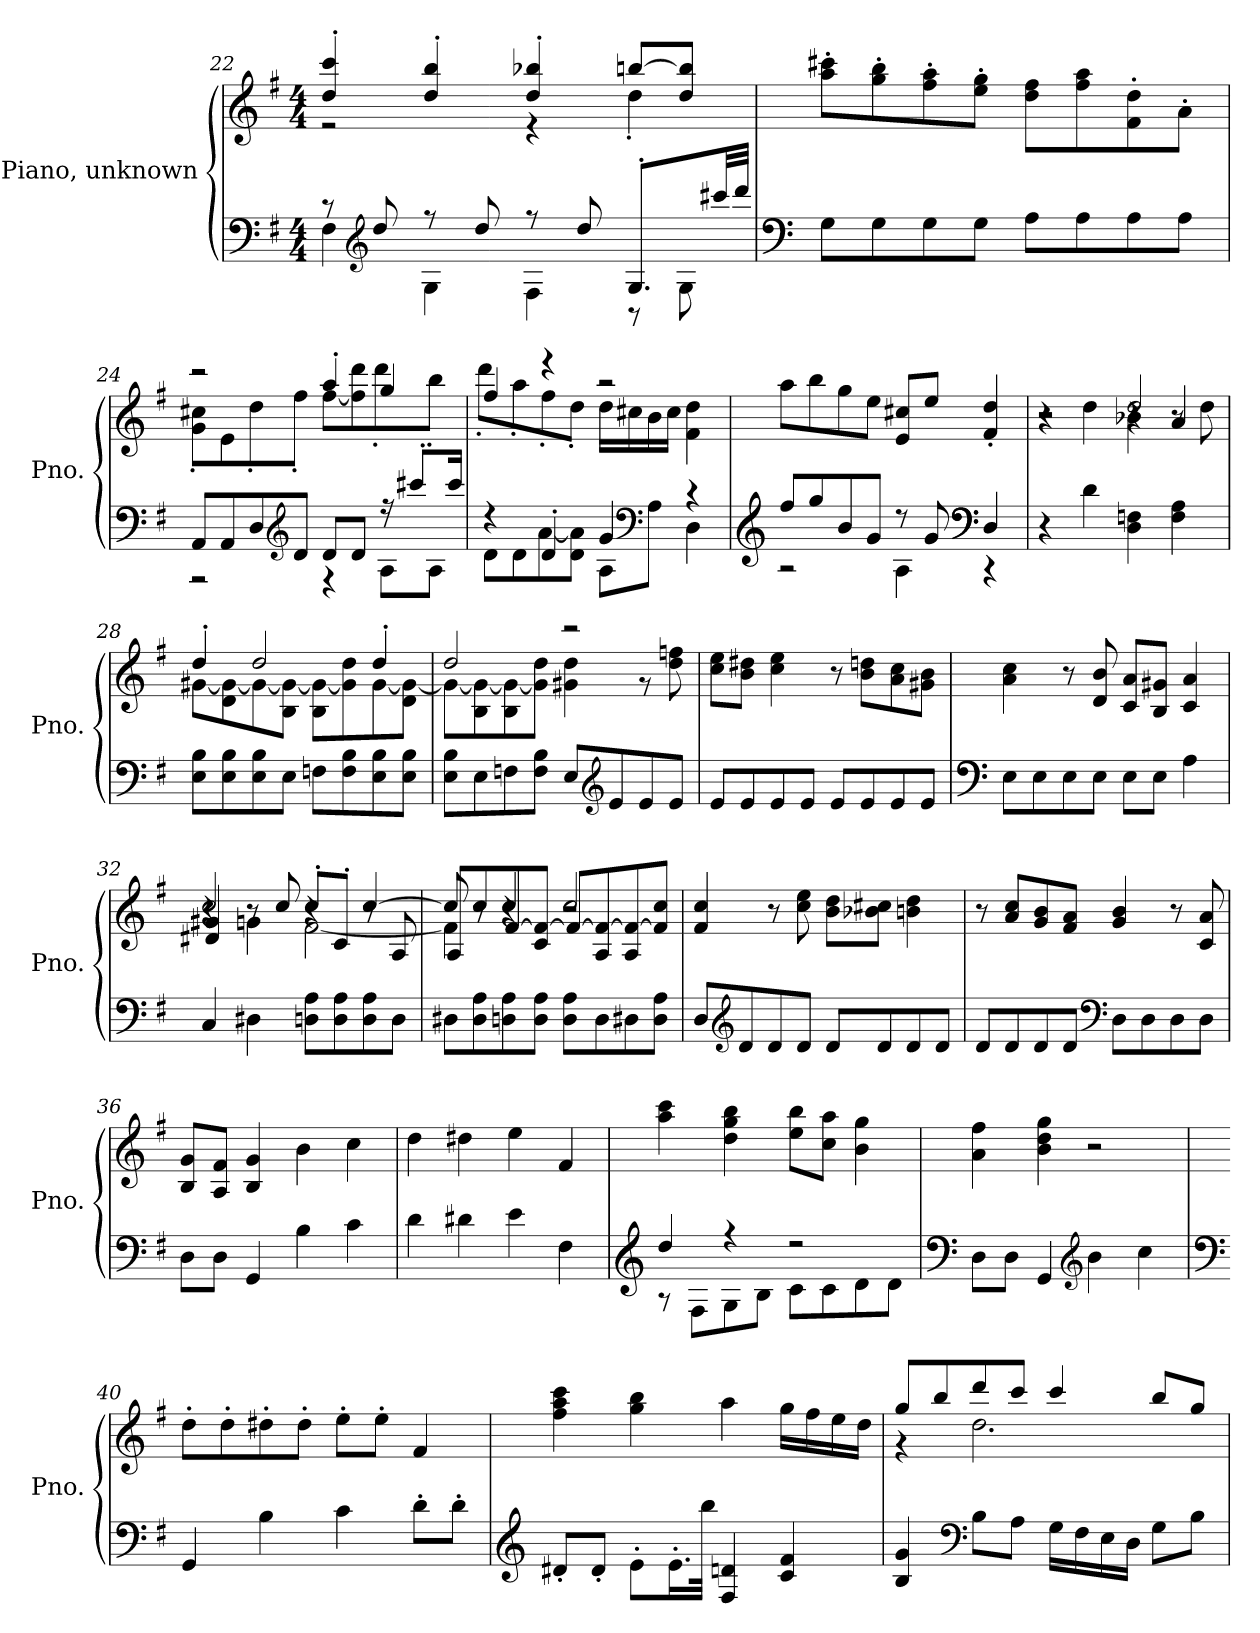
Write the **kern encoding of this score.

**kern	**kern
*part1	*part1
*staff2	*staff1
*I"Piano, unknown	*
*I'Pno.	*
*clefF4	*clefG2
*k[f#]	*k[f#]
*M4/4	*M4/4
=22	=22
*^	*^
8r	4F#\	4dd/' 4ccc/'	2r
*clefG2	*	*	*
8dd/	.	.	.
8r	4G\	4dd/' 4bb/'	.
8dd/	.	.	.
8r	4F#\	4dd/' 4bb-X/'	4r
8dd/	.	.	.
8.G'/L	8r	[8bbn/L	4dd'\
.	8G\	8dd/ 8bb/]J	.
32ccc#X/LL	.	.	.
32ddd/JJJ	.	.	.
*v	*v	*	*
*	*v	*v
!!LO:LB:g=z
=23	=23
*clefF4	*
8G\L	8aa\' 8ccc#X\'L
8G\	8gg\' 8bb\'
8G\	8ff#\' 8aa\'
8G\J	8ee\' 8gg\'J
8A\L	8dd\ 8ff#\L
8A\	8ff#\ 8aa\
8A\	8f#\' 8dd\'
8A\J	8a'\J
=24	=24
*^	*^
8AA/L	2r	2r	8g\' 8cc#X\'L
8AA/	.	.	8e\
8D/	.	.	8dd'\
*clefG2	*	*	*
8d/J	.	.	8ff#'\J
8d/L	4r	4aa'/	[8ff#\L
8d/J	.	.	8ff#\] 8ddd\
16r	8A\L	4gg/	8ddd'\
8ccc#X'/L	.	.	.
.	8A\J	.	8bb'\J
16ccc#/Jk	.	.	.
=25	=25	=25	=25
4r	8d\L	4ff#/	8ddd'\L
.	8d\	.	8aa'\
4d'/	[8a\	4r	8ff#'\
.	8d\ 8a\]J	.	8dd'\J
4g/	8A\L	2r	16dd\LL
.	.	.	16cc#X\
*clefF4	*	*	*
.	8A\J	.	16b\
.	.	.	16cc#\JJ
4r	4D\	.	4f#\ 4dd\
*	*	*v	*v
!!LO:LB:g=z
=26	=26	=26
*clefG2	*	*
8ff#/L	2r	8aa\L
8gg/	.	8bb\
8b/	.	8gg\
8g/J	.	8ee\J
8r	4A\	8e/ 8cc#X/L
8g/	.	8ee/J
*clefF4	*	*
4D/	4r	4f#/' 4dd/'
*v	*v	*
=27	=27
*	*^
*	*	*^
4r	2r	4r	2r
4d\	.	4dd\	.
4D\ 4Fn\	2dd/	4b-X\	4r
4F\ 4A\	.	8r	4a/
.	.	8dd\	.
*	*	*v	*v
=28	=28	=28
8E\ 8B\L	4dd'/	[8g#X\L
8E\ 8B\	.	8d\ 8g#\_
8E\ 8B\	2dd/	8g#\_
8E\J	.	8B\ 8g#\_J
8Fn\L	.	8B\ 8g#\_L
8F\ 8B\	.	8g#\] 8dd\
8E\ 8B\	4dd'/	[8g#\
8E\ 8B\J	.	8d\ 8g#\_J
=29	=29	=29
8E\ 8B\L	2dd/	8g#\L_
8E\	.	8B\ 8g#\_
8Fn\	.	8B\ 8g#\_
8F\ 8B\J	.	8g#\] 8dd\J
8E/L	2r	4g#X\ 4dd\
*clefG2	*	*
8e/	.	.
8e/	.	8r
8e/J	.	8dd\ 8ffn\
*	*v	*v
!!LO:LB:g=z
=30	=30
8e/L	8cc\ 8ee\L
8e/	8b\ 8dd#X\J
8e/	4cc\ 4ee\
8e/J	.
8e/L	8r
8e/	8b\ 8ddn\L
8e/	8a\ 8cc\
8e/J	8g#X\ 8b\J
=31	=31
*clefF4	*
8E\L	4a\ 4cc\
8E\	.
8E\	8r
8E\J	8d/ 8b/
8E\L	8c/ 8a/L
8E\J	8B/ 8g#X/J
4A\	4c/ 4a/
=32	=32
*	*^
*	*	*^
4C/	2cc/	4r	4d#X/ 4g#X/
4D#X\	.	4gn\	8r
.	.	.	8cc/
8Dn\ 8A\L	4r	[2f#\	8cc'/L
8D\ 8A\	.	.	8c'/J
8D\ 8A\	[4cc/	.	8r
8D\J	.	.	8A/
=33	=33	=33	=33
8D#X\L	8cc/]	4f#\]	8A/L
8D#\ 8A\	8r	.	8cc/
8Dn\ 8A\	4cc'/	4r	[8f#/
8D\ 8A\J	.	.	8c/ 8f#/_J
8D\ 8A\L	2cc/	2r	8f#/L_
8D\	.	.	8A/ 8f#/_
8D#X\	.	.	8A/ 8f#/_
8D#\ 8A\J	.	.	8f#/] 8cc/J
*	*v	*v	*v
!!LO:LB:g=z
=34	=34
8D/L	4f#/ 4cc/
*clefG2	*
8d/	.
8d/	8r
8d/J	8cc\ 8ee\
8d/L	8b\ 8dd\L
8d/	8b-X\ 8cc#X\J
8d/	4bn\ 4dd\
8d/J	.
=35	=35
8d/L	8r
8d/	8a/ 8cc/L
8d/	8g/ 8b/
8d/J	8f#/ 8a/J
*clefF4	*
8D\L	4g/ 4b/
8D\	.
8D\	8r
8D\J	8c/ 8a/
=36	=36
8D\L	8B/ 8g/L
8D\J	8A/ 8f#/J
4GG/	4B/ 4g/
4B\	4b\
4c\	4cc\
=37	=37
4d\	4dd\
4d#X\	4dd#X\
4e\	4ee\
4F#\	4f#/
!!LO:LB:g=z
=38	=38
*clefG2	*
*^	*
4dd/	8r	4aa\ 4ccc\
.	8F#\L	.
4r	8G\	4dd\ 4gg\ 4bb\
.	8B\J	.
2r	8c\L	8ee\ 8bb\L
.	8c\	8cc\ 8aa\J
.	8d\	4b\ 4gg\
.	8d\J	.
*v	*v	*
=39	=39
*clefF4	*
8D\L	4a\ 4ff#\
8D\J	.
4GG/	4b\ 4dd\ 4gg\
*clefG2	*
4b\	2r
4cc\	.
=40	=40
*clefF4	*
4GG/	8dd'\L
.	8dd'\
4B\	8dd#X'\
.	8dd#'\J
4c\	8ee'\L
.	8ee'\J
8d'\L	4f#/
8d'\J	.
=41	=41
*clefG2	*
8d#X'/L	4ff#\ 4aa\ 4ccc\
8d#'/J	.
8e'\L	4gg\ 4bb\
16.e'\L	.
32bb\JJk	.
4F#/ 4dn/	4aa\
4c/ 4f#/	16gg\LL
.	16ff#\
.	16ee\
.	16dd\JJ
!!LO:PB:g=z
=42	=42
*	*^
4B/ 4g/	8gg/L	4r
.	8bb/	.
*clefF4	*	*
8B\L	8ddd/	2.dd\
8A\J	8ccc/J	.
16G\LL	4ccc/	.
16F#\	.	.
16E\	.	.
16D\JJ	.	.
8G\L	8bb/L	.
8B\J	8gg/J	.
*	*v	*v
=	=
*-	*-
